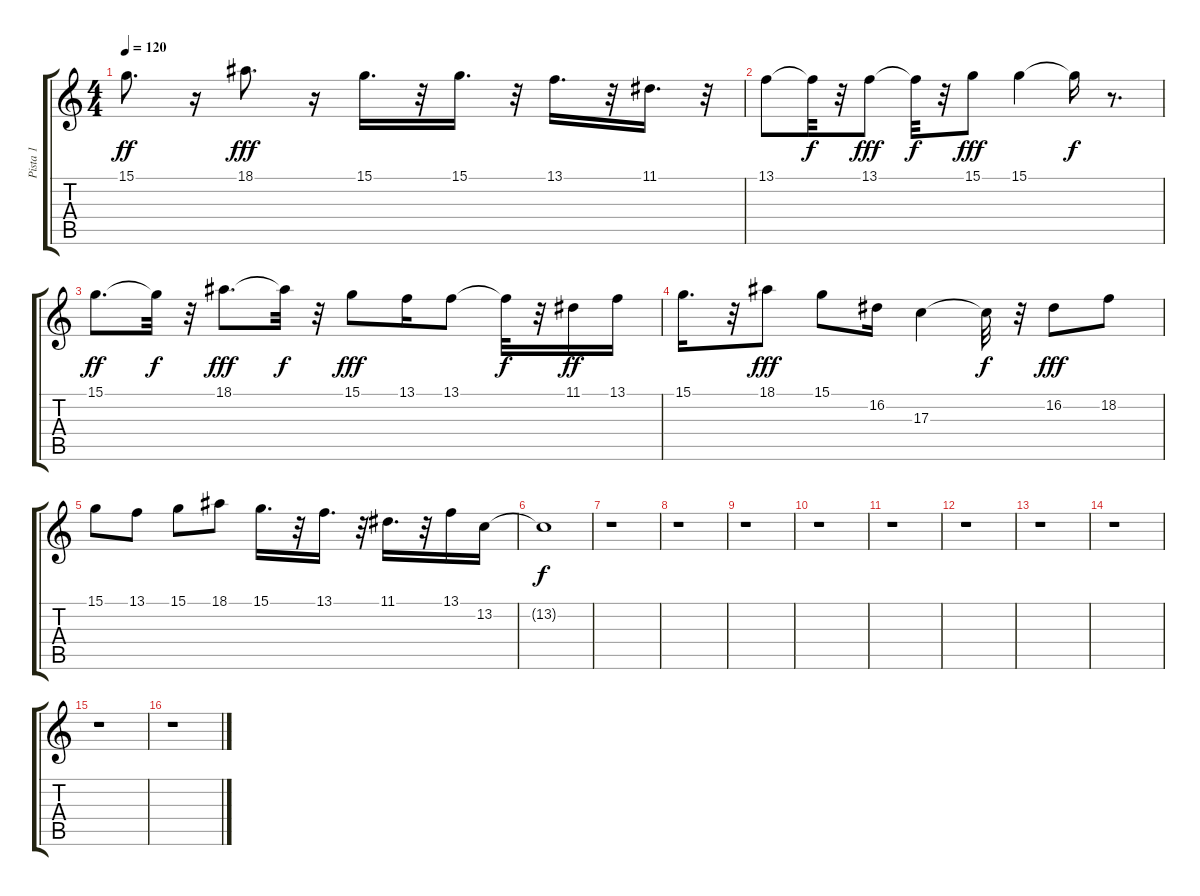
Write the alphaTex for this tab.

\track ("Pista 1" "Pista 1") {instrument tuba}
\staff {score tabs}
\tuning (E4 B3 G3 D3 A2 E2) {hide}
\ts (4 4)
\tempo 120
\clef g2
\ks c
15.1.8{d dy ff} r.16 18.1.8{d dy fff} r.16 15.1.16{d} r.32 15.1.16{d} r.32 13.1.16{d} r.32 11.1.16{d} r.32 |
13.1.8 13.1{t}.32{dy f} r.32 13.1.8{dy fff} 13.1{t}.32{dy f} r.32 15.1.8{dy fff} 15.1.4 15.1{t}.16{dy f} r.8{d} |
15.1.8{d dy ff} 15.1{t}.32{dy f} r.32 18.1.8{d dy fff} 18.1{t}.32{dy f} r.32 15.1.8{dy fff} 13.1.16 13.1.8 13.1{t}.32{dy f} r.32 11.1.16{dy ff} 13.1.16 |
15.1.16{d} r.32 18.1.8{dy fff} 15.1.8 16.2.16 17.3.4 17.3{t}.32{dy f} r.32 16.2.8{dy fff} 18.2.8 |
15.1.8 13.1.8 15.1.8 18.1.8 15.1.16{d} r.32 13.1.16{d} r.32 11.1.16{d} r.32 13.1.16 13.2.16 |
13.2{t}.1{dy f} |
r.1 |
r.1 |
r.1 |
r.1 |
r.1 |
r.1 |
r.1 |
r.1 |
r.1 |
r.1
